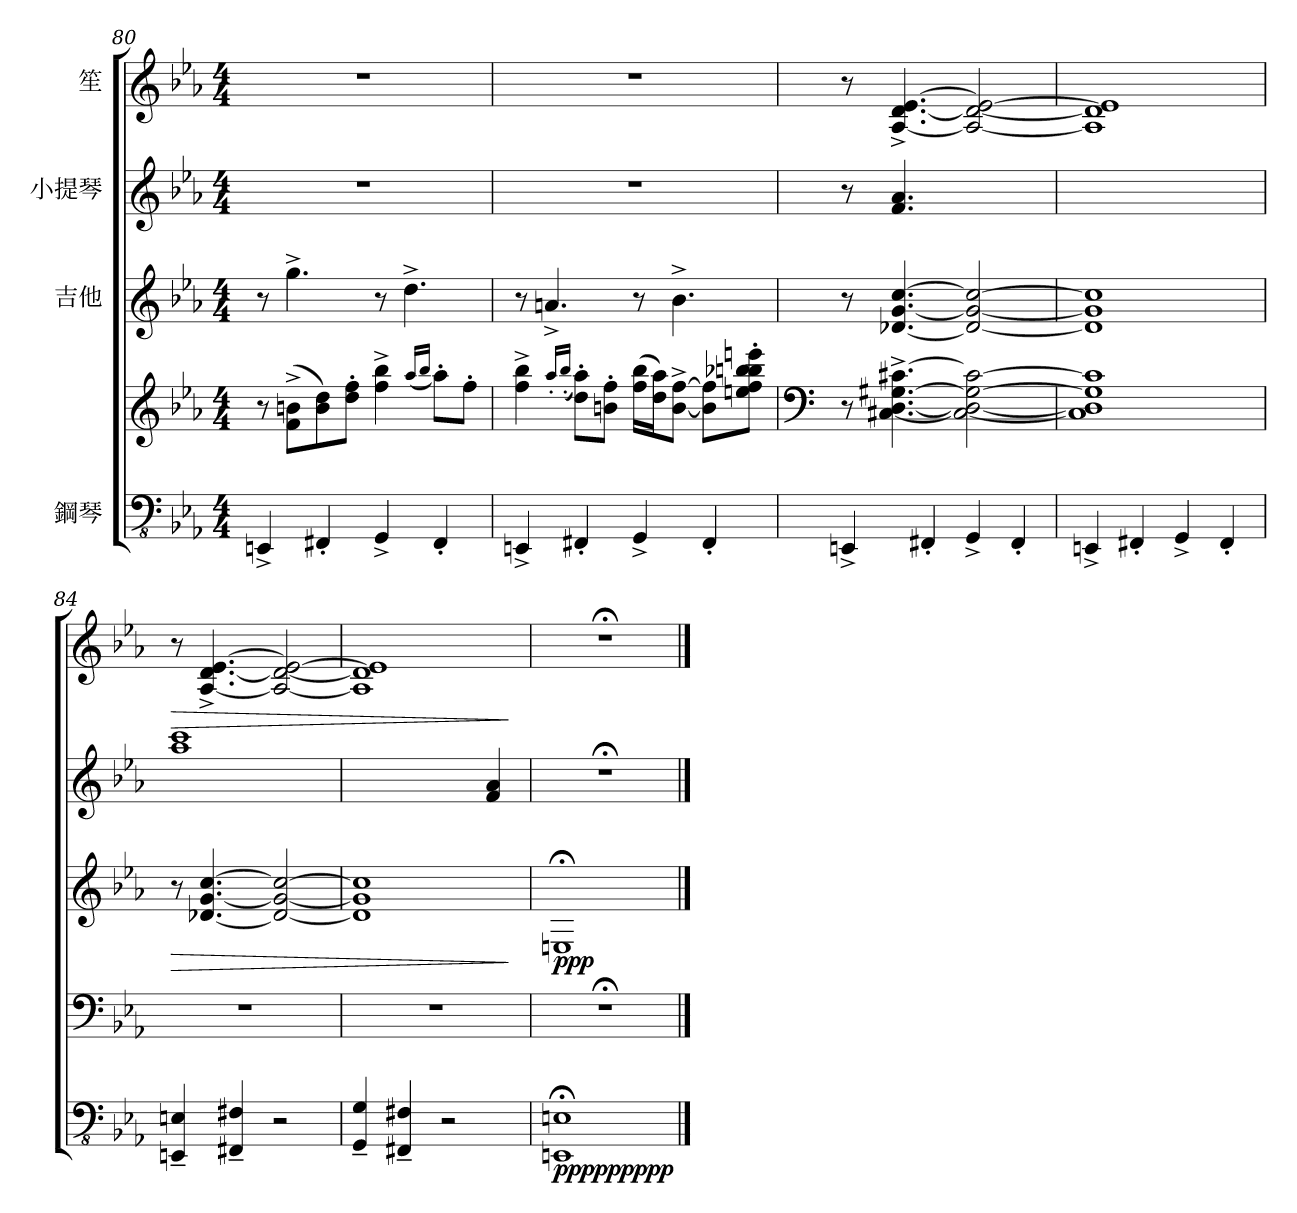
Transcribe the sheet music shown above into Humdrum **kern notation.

**kern	**kern	**dynam	**kern	**dynam	**kern	**kern	**dynam
*part4	*part4	*part4	*part3	*part3	*part2	*part1	*part1
*staff5	*staff4	*staff4/5	*staff3	*staff3	*staff2	*staff1	*staff1
*I"鋼琴	*	*	*I"吉他	*	*I"小提琴	*I"笙	*
*clefFv4	*clefG2	*	*clefG2	*	*clefG2	*clefG2	*
*	*	*	*ITrd7c12	*	*	*	*
*k[b-e-a-]	*k[b-e-a-]	*	*k[b-e-a-]	*	*k[b-e-a-]	*k[b-e-a-]	*
*M4/4	*M4/4	*	*M4/4	*	*M4/4	*M4/4	*
=80	=80	=80	=80	=80	=80	=80	=80
4EEEn^/	8r	.	8r	.	1r	1r	.
.	(>8f\^ 8bn\^L	.	4.g^\	.	.	.	.
4FFF#X'/	8b\ 8dd\)	.	.	.	.	.	.
.	8dd\' 8ff\'J	.	.	.	.	.	.
4GGG^/	4ff\^ 4bb-\^	.	8r	.	.	.	.
.	.	.	4.d^\	.	.	.	.
.	(<16qaa-/LL	.	.	.	.	.	.
.	16qbb-/JJ	.	.	.	.	.	.
4FFF#'/	8aa-'\L)	.	.	.	.	.	.
.	8ff'\J	.	.	.	.	.	.
=81	=81	=81	=81	=81	=81	=81	=81
4EEEn^/	4ff\^ 4bb-\^	.	8r	.	1r	1r	.
.	.	.	4.An^/	.	.	.	.
.	16qaa-'/LL	.	.	.	.	.	.
.	(<16qbb-'/JJ	.	.	.	.	.	.
4FFF#X'/	8dd\' 8aa-\'L)	.	.	.	.	.	.
.	8bn\' 8ff\'J	.	.	.	.	.	.
4GGG^/	(>16ff\ 16bb-\LL	.	8r	.	.	.	.
.	16dd\ 16aa-\J)	.	.	.	.	.	.
.	[8b\^ [8ff\^J	.	4.B-^\	.	.	.	.
4FFF#'/	8b\] 8ff\]L	.	.	.	.	.	.
.	8een\' 8ff\' 8bb-X\' 8bbn\' 8eeen\'J	.	.	.	.	.	.
!!LO:LB:g=z
=82	=82	=82	=82	=82	=82	=82	=82
*	*clefF4	*	*	*	*	*	*
4EEEn^/	8r	.	8r	.	8r	8r	.
.	[4.C#X\^ [4.D\^ [4.G#X\^ [4.c#X\^	.	[4.D-X/ [4.G/ [4.c/	.	4.f/ 4.a-/	[4.A-/^ [4.d/^ [4.e-/^	.
4FFF#X'/	.	.	.	.	.	.	.
4GGG^/	2C#\_ 2D\_ 2G#\_ 2c#\_	.	2D-/_ 2G/_ 2c/_	.	2ryy	2A-/_ 2d/_ 2e-/_	.
4FFF#'/	.	.	.	.	.	.	.
=83	=83	=83	=83	=83	=83	=83	=83
4EEEn^/	1C#] 1D] 1G#] 1c#]	.	1D-] 1G] 1c]	.	1ryy	1A-] 1d] 1e-]	.
4FFF#X'/	.	.	.	.	.	.	.
4GGG^/	.	.	.	.	.	.	.
4FFF#'/	.	.	.	.	.	.	.
=84	=84	=84	=84	=84	=84	=84	=84
!	!	!	!	!LO:HP:b	!	!	!LO:HP:b
4EEEn/~ 4EEn/~	1r	.	8r	>	1aa- 1ccc	8r	>
.	.	.	[4.D-X/ [4.G/ [4.c/	.	.	[4.A-/^ [4.d/^ [4.e-/^	.
4FFF#X/~ 4FF#X/~	.	.	.	.	.	.	.
2r	.	.	2D-/_ 2G/_ 2c/_	.	.	2A-/_ 2d/_ 2e-/_	.
=85	=85	=85	=85	=85	=85	=85	=85
4GGG/~ 4GG/~	1r	.	1D-] 1G] 1c]	.	4ryy	1A-] 1d] 1e-]	.
4FFF#X/~ 4FF#X/~	.	.	.	.	4ryy	.	.
2r	.	.	.	.	4ryy	.	.
.	.	.	.	.	4f/ 4a-/	.	.
.	.	.	.	]	.	.	]
=86	=86	=86	=86	=86	=86	=86	=86
!	!	!LO:DY:b=2	!	!	!	!	!
!	!	!LO:DY:n=1:b=2	!	!	!	!	!
!	!	!LO:DY:n=2:b	!	!LO:DY:b	!	!	!
1EEEn;< 1EEn;<	1r;<	ppp ppp ppp	1EEn;<	ppp	1r;<	1r;<	.
==	==	==	==	==	==	==	==
*-	*-	*-	*-	*-	*-	*-	*-
